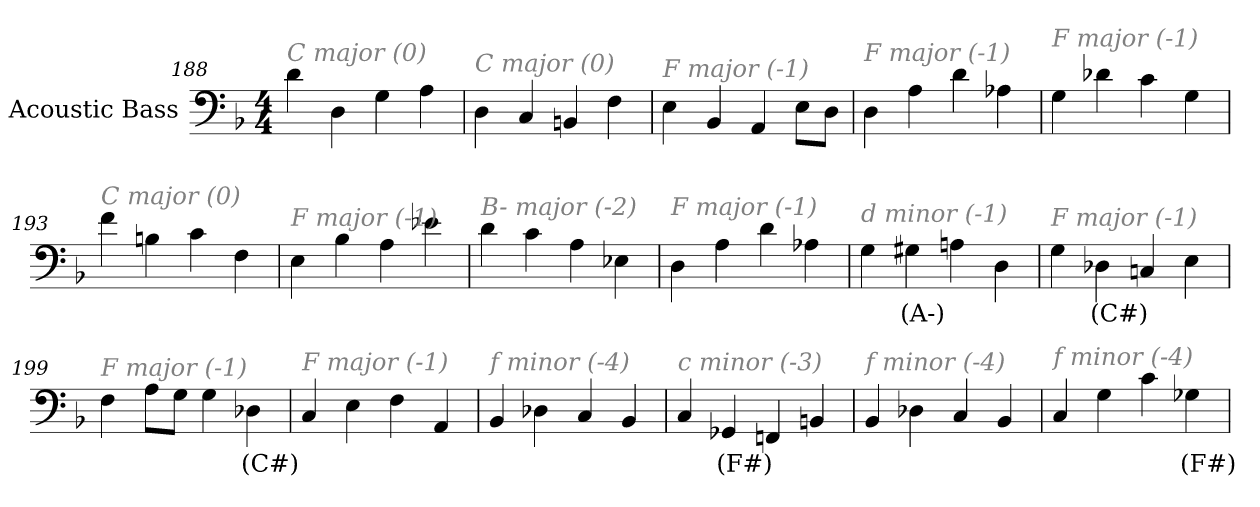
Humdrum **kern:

**kern	**text
*part1	*part1
*staff1	*staff1
*I"Acoustic Bass	*
*clefF4	*
*ITrd7c12	*
*k[b-]	*
*F:	*
*M4/4	*
=188	=188
!LO:TX:i:color=#808080:t=C major (0)	!
4D	.
4DD	.
4GG	.
4AA	.
=189	=189
!LO:TX:i:color=#808080:t=C major (0)	!
4DD	.
4CC	.
4BBBn	.
4FF	.
=190	=190
!LO:TX:i:color=#808080:t=F major (-1)	!
4EE	.
4BBB-	.
4AAA	.
8EEL	.
8DDJ	.
=191	=191
!LO:TX:i:color=#808080:t=F major (-1)	!
4DD	.
4AA	.
4D	.
4AA-X	.
=192	=192
!LO:TX:i:color=#808080:t=F major (-1)	!
4GG	.
4D-X	.
4C	.
4GG	.
=193	=193
!LO:TX:i:color=#808080:t=C major (0)	!
4F	.
4BBn	.
4C	.
4FF	.
=194	=194
!LO:TX:i:color=#808080:t=F major (-1)	!
4EE	.
4BB-	.
4AA	.
4E-X	.
=195	=195
!LO:TX:i:color=#808080:t=B- major (-2)	!
4D	.
4C	.
4AA	.
4EE-X	.
=196	=196
!LO:TX:i:color=#808080:t=F major (-1)	!
4DD	.
4AA	.
4D	.
4AA-X	.
=197	=197
!LO:TX:i:color=#808080:t=d minor (-1)	!
4GG	.
4GG#Xi	(A-)
4AAn	.
4DD	.
=198	=198
!LO:TX:i:color=#808080:t=F major (-1)	!
4GG	.
4DD-Xi	(C#)
4CCn	.
4EE	.
=199	=199
!LO:TX:i:color=#808080:t=F major (-1)	!
4FF	.
8AAL	.
8GGJ	.
4GG	.
4DD-Xi	(C#)
=200	=200
!LO:TX:i:color=#808080:t=F major (-1)	!
4CC	.
4EE	.
4FF	.
4AAA	.
=201	=201
!LO:TX:i:color=#808080:t=f minor (-4)	!
4BBB-	.
4DD-X	.
4CC	.
4BBB-	.
=202	=202
!LO:TX:i:color=#808080:t=c minor (-3)	!
4CC	.
4GGG-Xi	(F#)
4FFFn	.
4BBBn	.
=203	=203
!LO:TX:i:color=#808080:t=f minor (-4)	!
4BBB-	.
4DD-X	.
4CC	.
4BBB-	.
=204	=204
!LO:TX:i:color=#808080:t=f minor (-4)	!
4CC	.
4GG	.
4C	.
4GG-Xi	(F#)
=	=
*-	*-
